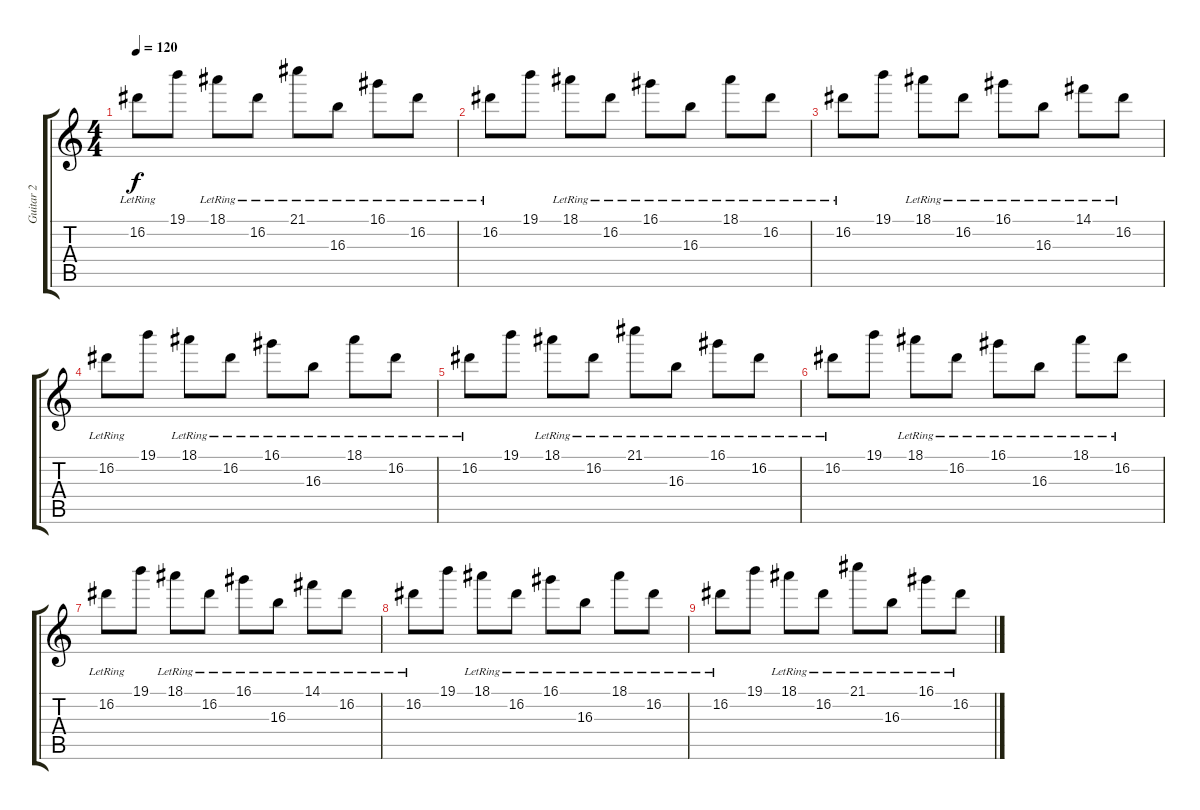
\track ("Guitar 2" "Guitar 2") {instrument electricguitarclean}
\staff {score tabs}
\tuning (E4 B3 G3 D3 A2 E2) {hide}
\ts (4 4)
\tempo 120
\clef g2
\ks c
16.2{lr}.8{dy f} 19.1.8 18.1{lr}.8 16.2{lr}.8 21.1{lr}.8 16.3{lr}.8 16.1{lr}.8 16.2{lr}.8 |
16.2{lr}.8 19.1.8 18.1{lr}.8 16.2{lr}.8 16.1{lr}.8 16.3{lr}.8 18.1{lr}.8 16.2{lr}.8 |
16.2{lr}.8 19.1.8 18.1{lr}.8 16.2{lr}.8 16.1{lr}.8 16.3{lr}.8 14.1{lr}.8 16.2{lr}.8 |
16.2{lr}.8 19.1.8 18.1{lr}.8 16.2{lr}.8 16.1{lr}.8 16.3{lr}.8 18.1{lr}.8 16.2{lr}.8 |
16.2{lr}.8 19.1.8 18.1{lr}.8 16.2{lr}.8 21.1{lr}.8 16.3{lr}.8 16.1{lr}.8 16.2{lr}.8 |
16.2{lr}.8 19.1.8 18.1{lr}.8 16.2{lr}.8 16.1{lr}.8 16.3{lr}.8 18.1{lr}.8 16.2{lr}.8 |
16.2{lr}.8 19.1.8 18.1{lr}.8 16.2{lr}.8 16.1{lr}.8 16.3{lr}.8 14.1{lr}.8 16.2{lr}.8 |
16.2{lr}.8 19.1.8 18.1{lr}.8 16.2{lr}.8 16.1{lr}.8 16.3{lr}.8 18.1{lr}.8 16.2{lr}.8 |
16.2{lr}.8 19.1.8 18.1{lr}.8 16.2{lr}.8 21.1{lr}.8 16.3{lr}.8 16.1{lr}.8 16.2{lr}.8
